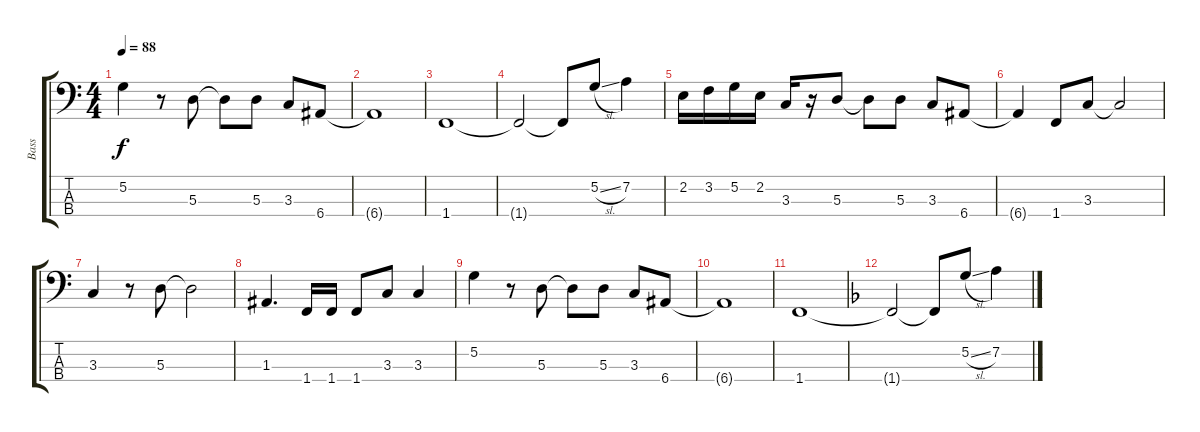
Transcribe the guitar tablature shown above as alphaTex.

\track ("Bass" "Bass") {instrument electricbassfinger}
\staff {score tabs}
\tuning (G2 D2 A1 E1) {hide}
\ts (4 4)
\tempo 88
\clef f4
\ks c
5.2.4{dy f} r.8 5.3.8 5.3{t}.8 5.3.8 3.3.8 6.4.8 |
6.4{t}.1 |
1.4.1 |
1.4{t}.2 1.4{t}.8 5.2{sl}.8 7.2.4 |
2.2.16 3.2.16 5.2.16 2.2.16 3.3.16 r.16 5.3.8 5.3{t}.8 5.3.8 3.3.8 6.4.8 |
6.4{t}.4 1.4.8 3.3.8 3.3{t}.2 |
3.3.4 r.8 5.3.8 5.3{t}.2 |
1.3.4{d} 1.4.16 1.4.16 1.4.8 3.3.8 3.3.4 |
5.2.4 r.8 5.3.8 5.3{t}.8 5.3.8 3.3.8 6.4.8 |
6.4{t}.1 |
1.4.1 |
\ks f
1.4{t}.2 1.4{t}.8 5.2{sl}.8 7.2.4
